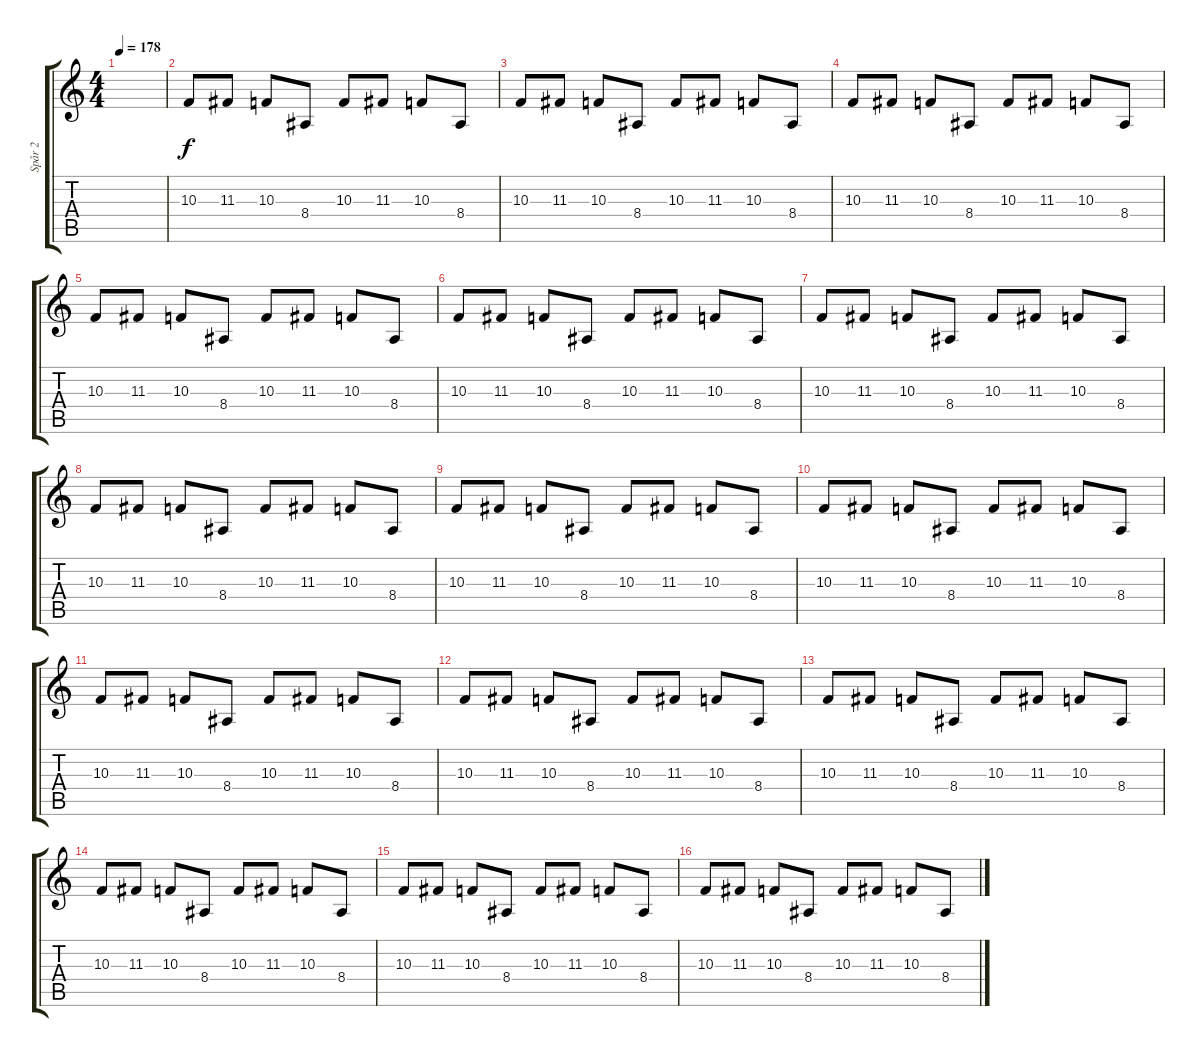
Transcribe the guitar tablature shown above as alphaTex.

\track ("Spår 2" "Spår 2") {instrument lead2sawtooth}
\staff {score tabs}
\tuning (E4 B3 G3 D3 A2 D2) {hide}
\ts (4 4)
\tempo 178
\clef g2
\ks c
|
10.3.8{volume 7} 11.3.8 10.3.8 8.4.8 10.3.8 11.3.8 10.3.8 8.4.8 |
10.3.8 11.3.8 10.3.8 8.4.8 10.3.8 11.3.8 10.3.8 8.4.8 |
10.3.8 11.3.8 10.3.8 8.4.8 10.3.8 11.3.8 10.3.8 8.4.8 |
10.3.8 11.3.8 10.3.8 8.4.8 10.3.8 11.3.8 10.3.8 8.4.8 |
10.3.8{volume 14} 11.3.8 10.3.8 8.4.8 10.3.8 11.3.8 10.3.8 8.4.8 |
10.3.8 11.3.8 10.3.8 8.4.8 10.3.8 11.3.8 10.3.8 8.4.8 |
10.3.8 11.3.8 10.3.8 8.4.8 10.3.8 11.3.8 10.3.8 8.4.8 |
10.3.8 11.3.8 10.3.8 8.4.8 10.3.8 11.3.8 10.3.8 8.4.8 |
10.3.8 11.3.8 10.3.8 8.4.8 10.3.8 11.3.8 10.3.8 8.4.8 |
10.3.8 11.3.8 10.3.8 8.4.8 10.3.8 11.3.8 10.3.8 8.4.8 |
10.3.8 11.3.8 10.3.8 8.4.8 10.3.8 11.3.8 10.3.8 8.4.8 |
10.3.8 11.3.8 10.3.8 8.4.8 10.3.8 11.3.8 10.3.8 8.4.8 |
10.3.8 11.3.8 10.3.8 8.4.8 10.3.8 11.3.8 10.3.8 8.4.8 |
10.3.8 11.3.8 10.3.8 8.4.8 10.3.8 11.3.8 10.3.8 8.4.8 |
10.3.8 11.3.8 10.3.8 8.4.8 10.3.8 11.3.8 10.3.8 8.4.8
